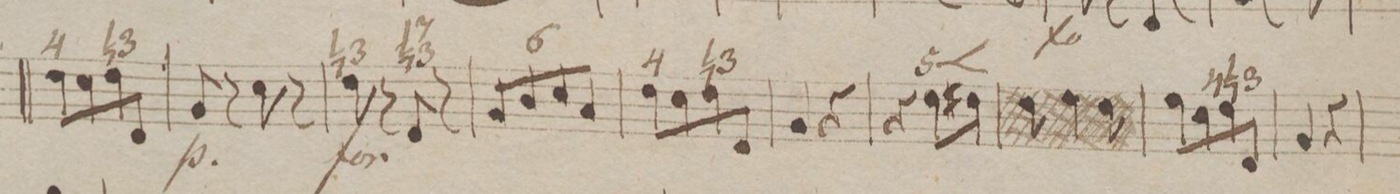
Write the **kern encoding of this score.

**kern	**fba	**dynam
*I"Organ.	*	*
*clefF4	*	*
*k[b-e-]	*	*
*M2/4	*	*
8F\L	4	.
8E-\	.	.
8F\	n3	.
8FF/J	.	.
=98	=98	=98
8BB-/	.	p
8r	.	.
8E-\	.	.
8r	.	.
=99	=99	=99
8F\	n3	f
8r	.	.
8FF/	7 n3	.
8r	.	.
=100	=100	=100
8BB-/L	.	.
8D/	6	.
8E-/	.	.
8C/J	.	.
=101	=101	=101
8F\L	4	.
8E-\	.	.
8F\	n3	.
8FF/J	.	.
=102	=102	=102
4BB-/	.	.
4r	.	.
=103	=103	=103
4r	.	.
8F\L	5	<
8F#X\J	.	[[
=104	=104	=104
8G\L	.	.
8E-\	.	.
8F\	4	.
8FF/J	n3	.
=105	=105	=105
4BB-/	.	.
4r	.	.
=106	=106	=106
*-	*-	*-
